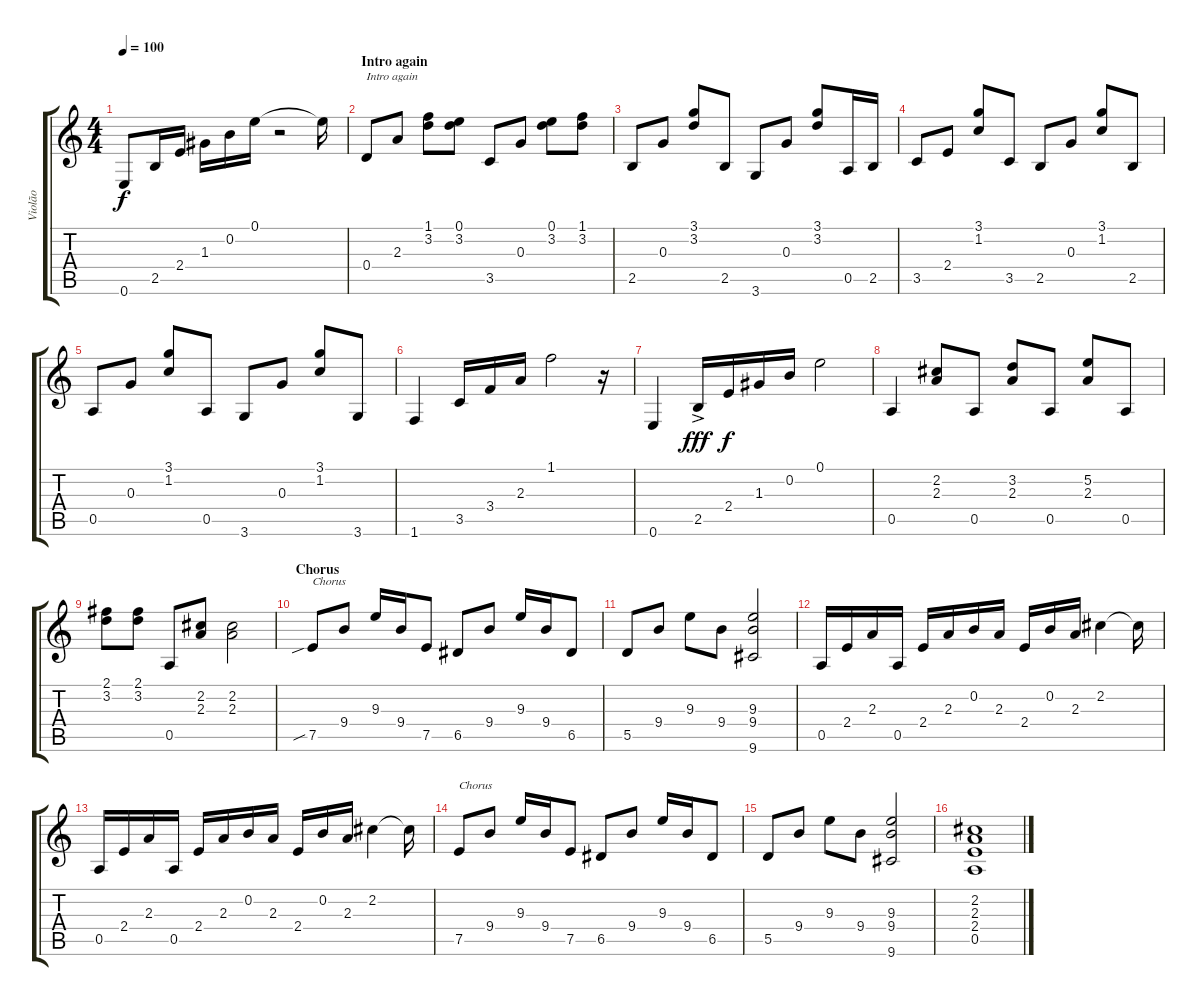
\track ("Violão" "Violão") {instrument acousticguitarnylon}
\staff {score tabs}
\tuning (E4 B3 G3 D3 A2 E2) {hide}
\ts (4 4)
\tempo 100
\clef g2
\ks c
0.6.8{dy f} 2.5.16 2.4.16 1.3.16 0.2.16 0.1.16 r.2 0.1{t}.16 |
\section ("" "Intro again")
0.4.8{txt "Intro again"} 2.3.8 (1.1 3.2).8 (0.1 3.2).8 3.5.8 0.3.8 (0.1 3.2).8 (1.1 3.2).8 |
2.5.8 0.3.8 (3.1 3.2).8 2.5.8 3.6.8 0.3.8 (3.1 3.2).8 0.5.16 2.5.16 |
3.5.8 2.4.8 (3.1 1.2).8 3.5.8 2.5.8 0.3.8 (3.1 1.2).8 2.5.8 |
0.5.8 0.3.8 (3.1 1.2).8 0.5.8 3.6.8 0.3.8 (3.1 1.2).8 3.6.8 |
1.6.4 3.5.16 3.4.16 2.3.16 1.1.2 r.16 |
0.6.4 2.5{ac}.16{dy fff} 2.4.16{dy f} 1.3.16 0.2.16 0.1.2 |
0.5.4 (2.2 2.3).8 0.5.8 (3.2 2.3).8 0.5.8 (5.2 2.3).8 0.5.8 |
(2.1 3.2).8 (2.1 3.2).8 0.5.8 (2.2 2.3).8 (2.2 2.3).2 |
\section ("" "Chorus")
7.5{sib}.8{txt "Chorus"} 9.4.8 9.3.16 9.4.16 7.5.8 6.5.8 9.4.8 9.3.16 9.4.16 6.5.8 |
5.5.8 9.4.8 9.3.8 9.4.8 (9.3 9.4 9.6).2 |
0.5.16 2.4.16 2.3.16 0.5.16 2.4.16 2.3.16 0.2.16 2.3.16 2.4.16 0.2.16 2.3.16 2.2.4 2.2{t}.16 |
0.5.16 2.4.16 2.3.16 0.5.16 2.4.16 2.3.16 0.2.16 2.3.16 2.4.16 0.2.16 2.3.16 2.2.4 2.2{t}.16 |
7.5.8{txt "Chorus"} 9.4.8 9.3.16 9.4.16 7.5.8 6.5.8 9.4.8 9.3.16 9.4.16 6.5.8 |
5.5.8 9.4.8 9.3.8 9.4.8 (9.3 9.4 9.6).2 |
(2.2 2.3 2.4 0.5).1
